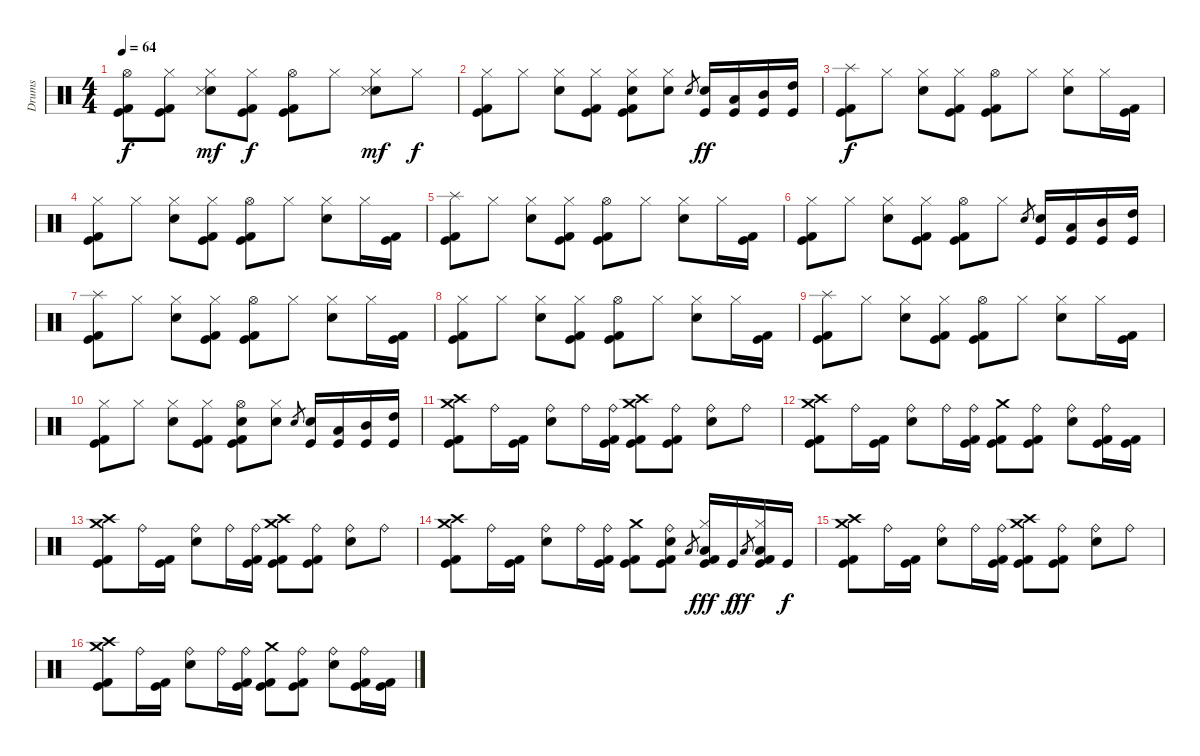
\track ("Drums" "Drums") {instrument percussion}
\staff {score}
\articulation defaults
\ts (4 4)
\tempo 64
\clef neutral
\ks c
("Hi-Hat (open)" "Kick (hit) 2" "Kick (hit)").8{dy f} ("Hi-Hat (closed)" "Kick (hit) 2" "Kick (hit)").8 ("Hi-Hat (closed)" "Electric Snare (hit)" "Snare (side stick) 3").8{dy mf} ("Hi-Hat (closed)" "Kick (hit) 2" "Kick (hit)").8{dy f} ("Hi-Hat (open)" "Kick (hit) 2" "Kick (hit)").8 "Hi-Hat (closed)".8 ("Hi-Hat (closed)" "Electric Snare (hit)" "Snare (side stick) 3").8{dy mf} "Hi-Hat (closed)".8{dy f} |
("Hi-Hat (closed)" "Kick (hit) 2" "Kick (hit)").8 "Hi-Hat (closed)".8 ("Hi-Hat (closed)" "Electric Snare (hit)").8 ("Hi-Hat (closed)" "Kick (hit) 2" "Kick (hit)").8 ("Hi-Hat (closed)" "Electric Snare (hit)" "Kick (hit) 2" "Kick (hit)").8 ("Hi-Hat (closed)" "Electric Snare (hit)").8 "Electric Snare (hit)".8{gr} ("Electric Snare (hit)" "Kick (hit)").16{dy ff} ("Low Tom (hit)" "Kick (hit)").16 ("Mid Tom (hit)" "Kick (hit)").16 ("High Tom (hit)" "Kick (hit)").16 |
("Splash (hit)" "Kick (hit) 2" "Kick (hit)").8{dy f} "Hi-Hat (closed)".8 ("Hi-Hat (closed)" "Electric Snare (hit)").8 ("Hi-Hat (closed)" "Kick (hit) 2" "Kick (hit)").8 ("Hi-Hat (open)" "Kick (hit) 2" "Kick (hit)").8 "Hi-Hat (closed)".8 ("Hi-Hat (closed)" "Electric Snare (hit)").8 "Hi-Hat (closed)".16 ("Kick (hit) 2" "Kick (hit)").16 |
("Hi-Hat (closed)" "Kick (hit) 2" "Kick (hit)").8 "Hi-Hat (closed)".8 ("Hi-Hat (closed)" "Electric Snare (hit)").8 ("Hi-Hat (closed)" "Kick (hit) 2" "Kick (hit)").8 ("Hi-Hat (open)" "Kick (hit) 2" "Kick (hit)").8 "Hi-Hat (closed)".8 ("Hi-Hat (closed)" "Electric Snare (hit)").8 "Hi-Hat (closed)".16 ("Kick (hit) 2" "Kick (hit)").16 |
("Splash (hit)" "Kick (hit) 2" "Kick (hit)").8 "Hi-Hat (closed)".8 ("Hi-Hat (closed)" "Electric Snare (hit)").8 ("Hi-Hat (closed)" "Kick (hit) 2" "Kick (hit)").8 ("Hi-Hat (open)" "Kick (hit) 2" "Kick (hit)").8 "Hi-Hat (closed)".8 ("Hi-Hat (closed)" "Electric Snare (hit)").8 "Hi-Hat (closed)".16 ("Kick (hit) 2" "Kick (hit)").16 |
("Hi-Hat (closed)" "Kick (hit) 2" "Kick (hit)").8 "Hi-Hat (closed)".8 ("Hi-Hat (closed)" "Electric Snare (hit)").8 ("Hi-Hat (closed)" "Kick (hit) 2" "Kick (hit)").8 ("Hi-Hat (open)" "Kick (hit) 2" "Kick (hit)").8 "Hi-Hat (closed)".8 "Electric Snare (hit)".8{gr} ("Electric Snare (hit)" "Kick (hit)").16 ("Low Tom (hit)" "Kick (hit)").16 ("Mid Tom (hit)" "Kick (hit)").16 ("High Tom (hit)" "Kick (hit)").16 |
("Splash (hit)" "Kick (hit) 2" "Kick (hit)").8 "Hi-Hat (closed)".8 ("Hi-Hat (closed)" "Electric Snare (hit)").8 ("Hi-Hat (closed)" "Kick (hit) 2" "Kick (hit)").8 ("Hi-Hat (open)" "Kick (hit) 2" "Kick (hit)").8 "Hi-Hat (closed)".8 ("Hi-Hat (closed)" "Electric Snare (hit)").8 "Hi-Hat (closed)".16 ("Kick (hit) 2" "Kick (hit)").16 |
("Hi-Hat (closed)" "Kick (hit) 2" "Kick (hit)").8 "Hi-Hat (closed)".8 ("Hi-Hat (closed)" "Electric Snare (hit)").8 ("Hi-Hat (closed)" "Kick (hit) 2" "Kick (hit)").8 ("Hi-Hat (open)" "Kick (hit) 2" "Kick (hit)").8 "Hi-Hat (closed)".8 ("Hi-Hat (closed)" "Electric Snare (hit)").8 "Hi-Hat (closed)".16 ("Kick (hit) 2" "Kick (hit)").16 |
("Splash (hit)" "Kick (hit) 2" "Kick (hit)").8 "Hi-Hat (closed)".8 ("Hi-Hat (closed)" "Electric Snare (hit)").8 ("Hi-Hat (closed)" "Kick (hit) 2" "Kick (hit)").8 ("Hi-Hat (open)" "Kick (hit) 2" "Kick (hit)").8 "Hi-Hat (closed)".8 ("Hi-Hat (closed)" "Electric Snare (hit)").8 "Hi-Hat (closed)".16 ("Kick (hit) 2" "Kick (hit)").16 |
("Hi-Hat (closed)" "Kick (hit) 2" "Kick (hit)").8 "Hi-Hat (closed)".8 ("Hi-Hat (closed)" "Electric Snare (hit)").8 ("Hi-Hat (closed)" "Kick (hit) 2" "Kick (hit)").8 ("Hi-Hat (open)" "Electric Snare (hit)" "Kick (hit) 2" "Kick (hit)").8 ("Hi-Hat (closed)" "Electric Snare (hit)").8 "Electric Snare (hit)".8{gr} ("Electric Snare (hit)" "Kick (hit)").16 ("Low Tom (hit)" "Kick (hit)").16 ("Mid Tom (hit)" "Kick (hit)").16 ("High Tom (hit)" "Kick (hit)").16 |
("Crash medium (hit)" "Crash high (hit)" "Kick (hit) 2" "Kick (hit)").8 "Ride (bell)".16 ("Kick (hit) 2" "Kick (hit)").16 ("Ride (bell)" "Electric Snare (hit)").8 "Ride (bell)".16 ("Ride (bell)" "Kick (hit) 2" "Kick (hit)").16 ("Crash medium (hit)" "Crash high (hit)" "Kick (hit) 2" "Kick (hit)").8 ("Ride (bell)" "Kick (hit) 2" "Kick (hit)").8 ("Ride (bell)" "Electric Snare (hit)").8 "Ride (bell)".8 |
("Crash medium (hit)" "Crash high (hit)" "Kick (hit) 2" "Kick (hit)").8 "Ride (bell)".16 ("Kick (hit) 2" "Kick (hit)").16 ("Ride (bell)" "Electric Snare (hit)").8 "Ride (bell)".16 ("Ride (bell)" "Kick (hit) 2" "Kick (hit)").16 ("Crash medium (hit)" "Kick (hit) 2" "Kick (hit)").8 ("Ride (bell)" "Kick (hit) 2" "Kick (hit)").8 ("Ride (bell)" "Electric Snare (hit)").8 ("Ride (bell)" "Kick (hit) 2" "Kick (hit)").16 ("Kick (hit) 2" "Kick (hit)").16 |
("Crash medium (hit)" "Crash high (hit)" "Kick (hit) 2" "Kick (hit)").8 "Ride (bell)".16 ("Kick (hit) 2" "Kick (hit)").16 ("Ride (bell)" "Electric Snare (hit)").8 "Ride (bell)".16 ("Ride (bell)" "Kick (hit) 2" "Kick (hit)").16 ("Crash medium (hit)" "Crash high (hit)" "Kick (hit) 2" "Kick (hit)").8 ("Ride (bell)" "Kick (hit) 2" "Kick (hit)").8 ("Ride (bell)" "Electric Snare (hit)").8 "Ride (bell)".8 |
("Crash medium (hit)" "Crash high (hit)" "Kick (hit) 2" "Kick (hit)").8 "Ride (bell)".16 ("Kick (hit) 2" "Kick (hit)").16 ("Ride (bell)" "Electric Snare (hit)").8 "Ride (bell)".16 ("Ride (bell)" "Kick (hit) 2" "Kick (hit)").16 ("Crash medium (hit)" "Kick (hit) 2" "Kick (hit)").8 ("Ride (bell)" "Electric Snare (hit)" "Kick (hit) 2" "Kick (hit)").8 "Low Tom (hit)".8{gr} ("Hi-Hat (closed)" "Low Tom (hit)" "Kick (hit) 2" "Kick (hit)").16{dy fff} "Kick (hit)".16{dy f} "Low Tom (hit)".8{gr dy ff} ("Hi-Hat (closed)" "Low Tom (hit)" "Kick (hit) 2" "Kick (hit)").16 "Kick (hit)".16{dy f} |
("Crash medium (hit)" "Crash high (hit)" "Kick (hit) 2" "Kick (hit)").8 "Ride (bell)".16 ("Kick (hit) 2" "Kick (hit)").16 ("Ride (bell)" "Electric Snare (hit)").8 "Ride (bell)".16 ("Ride (bell)" "Kick (hit) 2" "Kick (hit)").16 ("Crash medium (hit)" "Crash high (hit)" "Kick (hit) 2" "Kick (hit)").8 ("Ride (bell)" "Kick (hit) 2" "Kick (hit)").8 ("Ride (bell)" "Electric Snare (hit)").8 "Ride (bell)".8 |
("Crash medium (hit)" "Crash high (hit)" "Kick (hit) 2" "Kick (hit)").8 "Ride (bell)".16 ("Kick (hit) 2" "Kick (hit)").16 ("Ride (bell)" "Electric Snare (hit)").8 "Ride (bell)".16 ("Ride (bell)" "Kick (hit) 2" "Kick (hit)").16 ("Crash medium (hit)" "Kick (hit) 2" "Kick (hit)").8 ("Ride (bell)" "Kick (hit) 2" "Kick (hit)").8 ("Ride (bell)" "Electric Snare (hit)").8 ("Ride (bell)" "Kick (hit) 2" "Kick (hit)").16 ("Kick (hit) 2" "Kick (hit)").16
